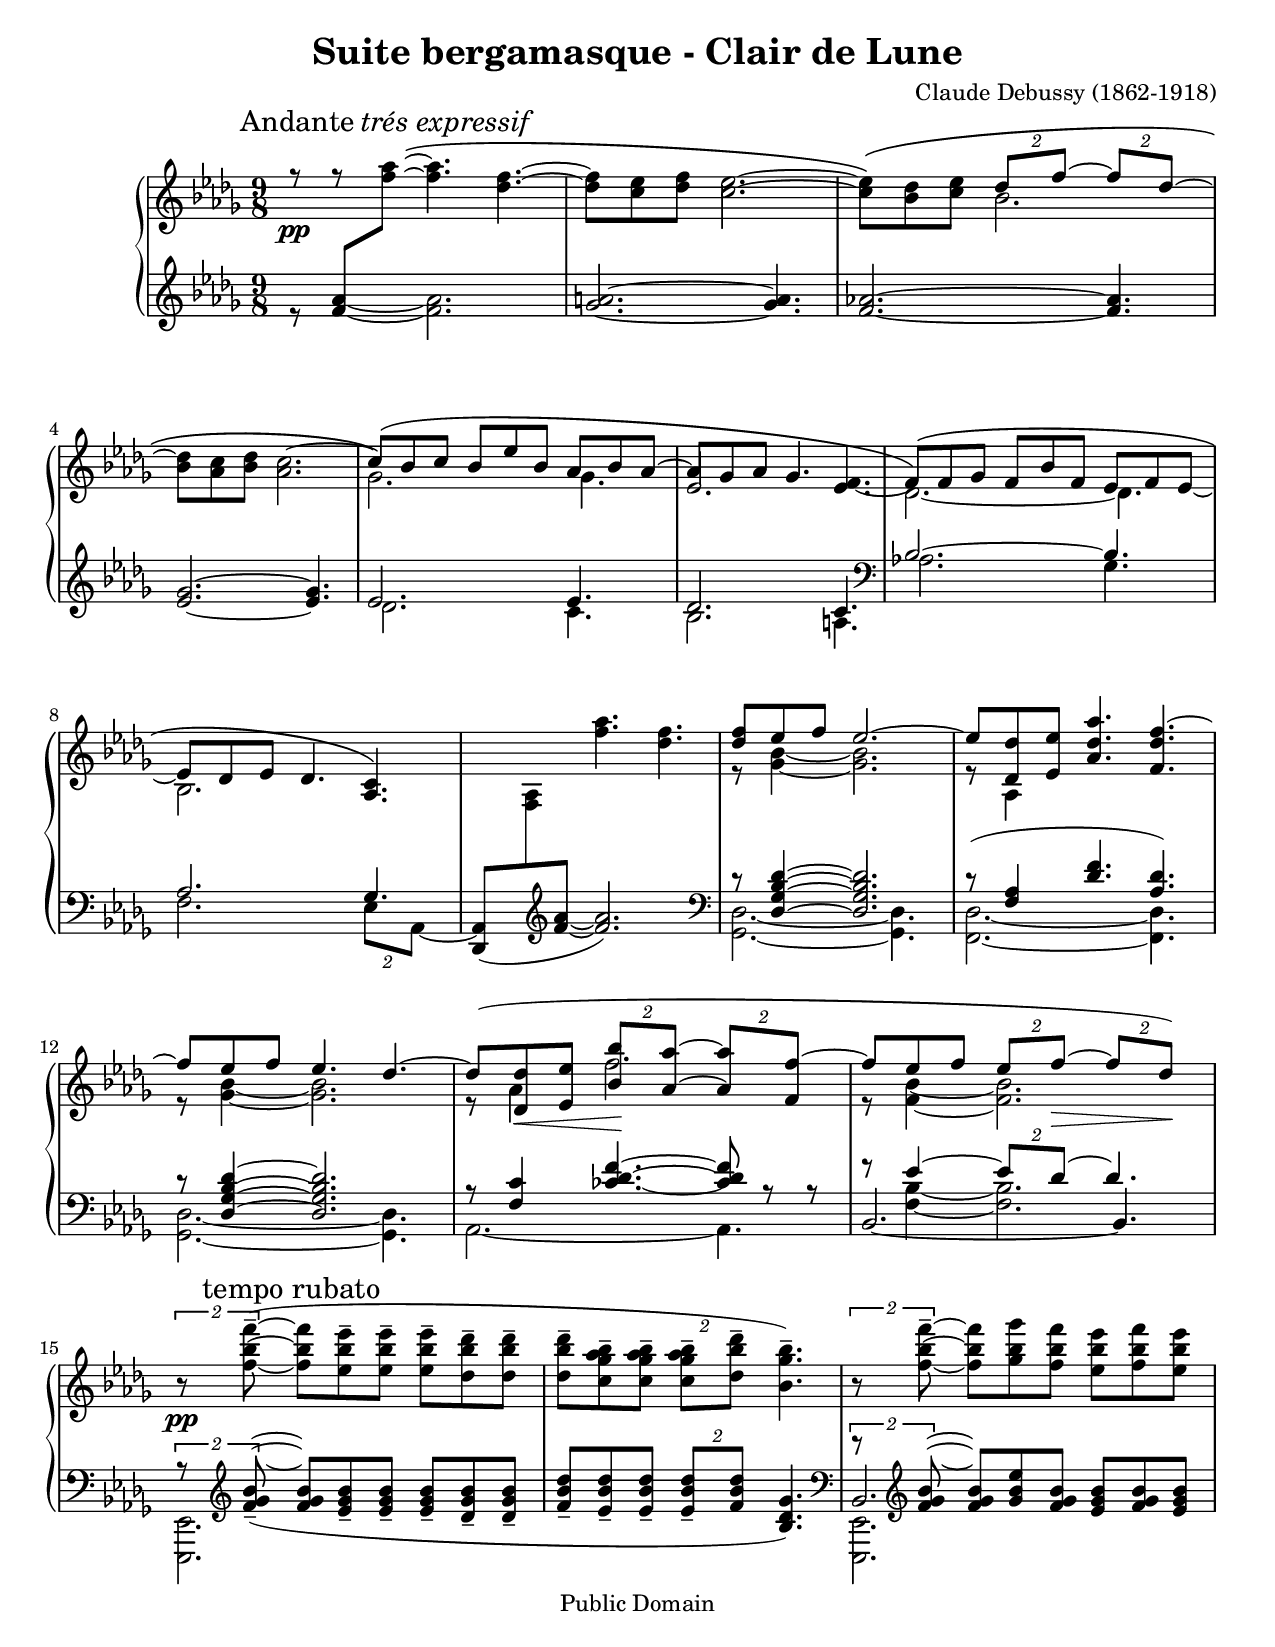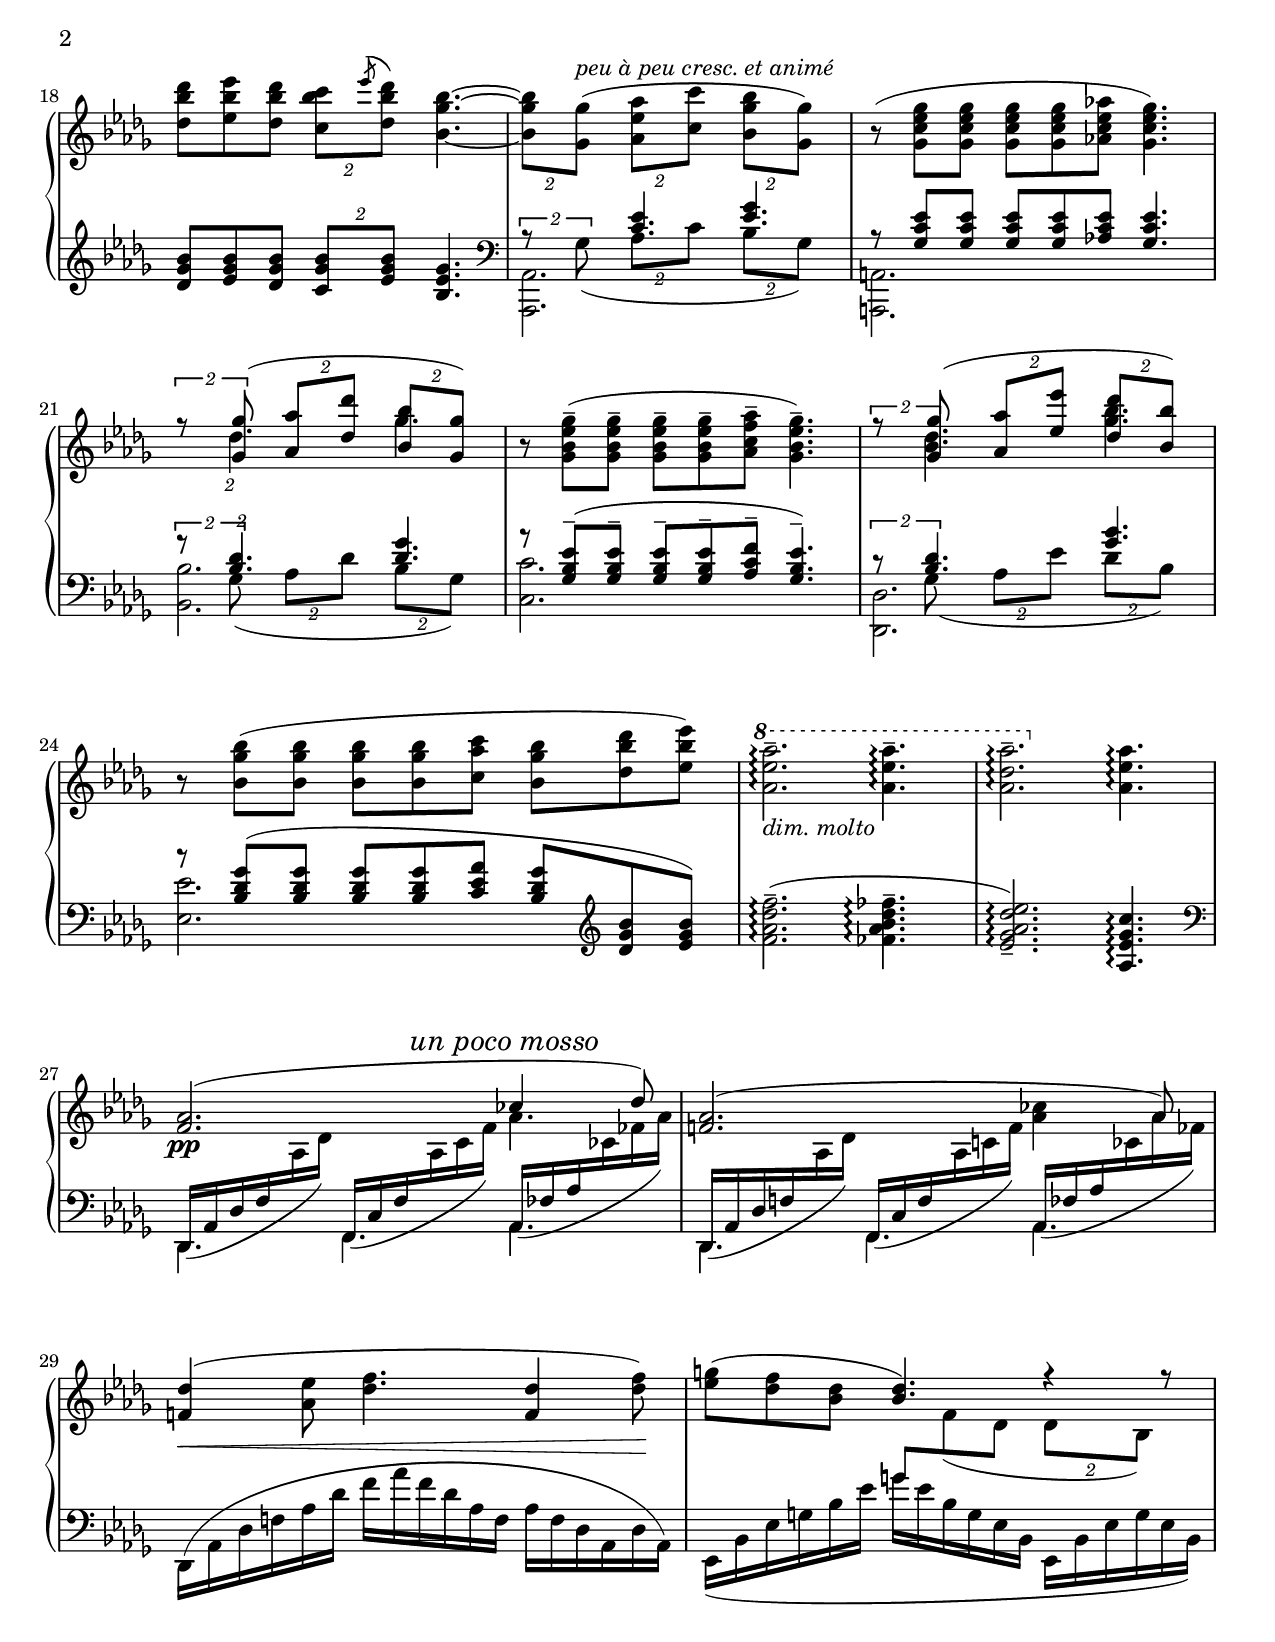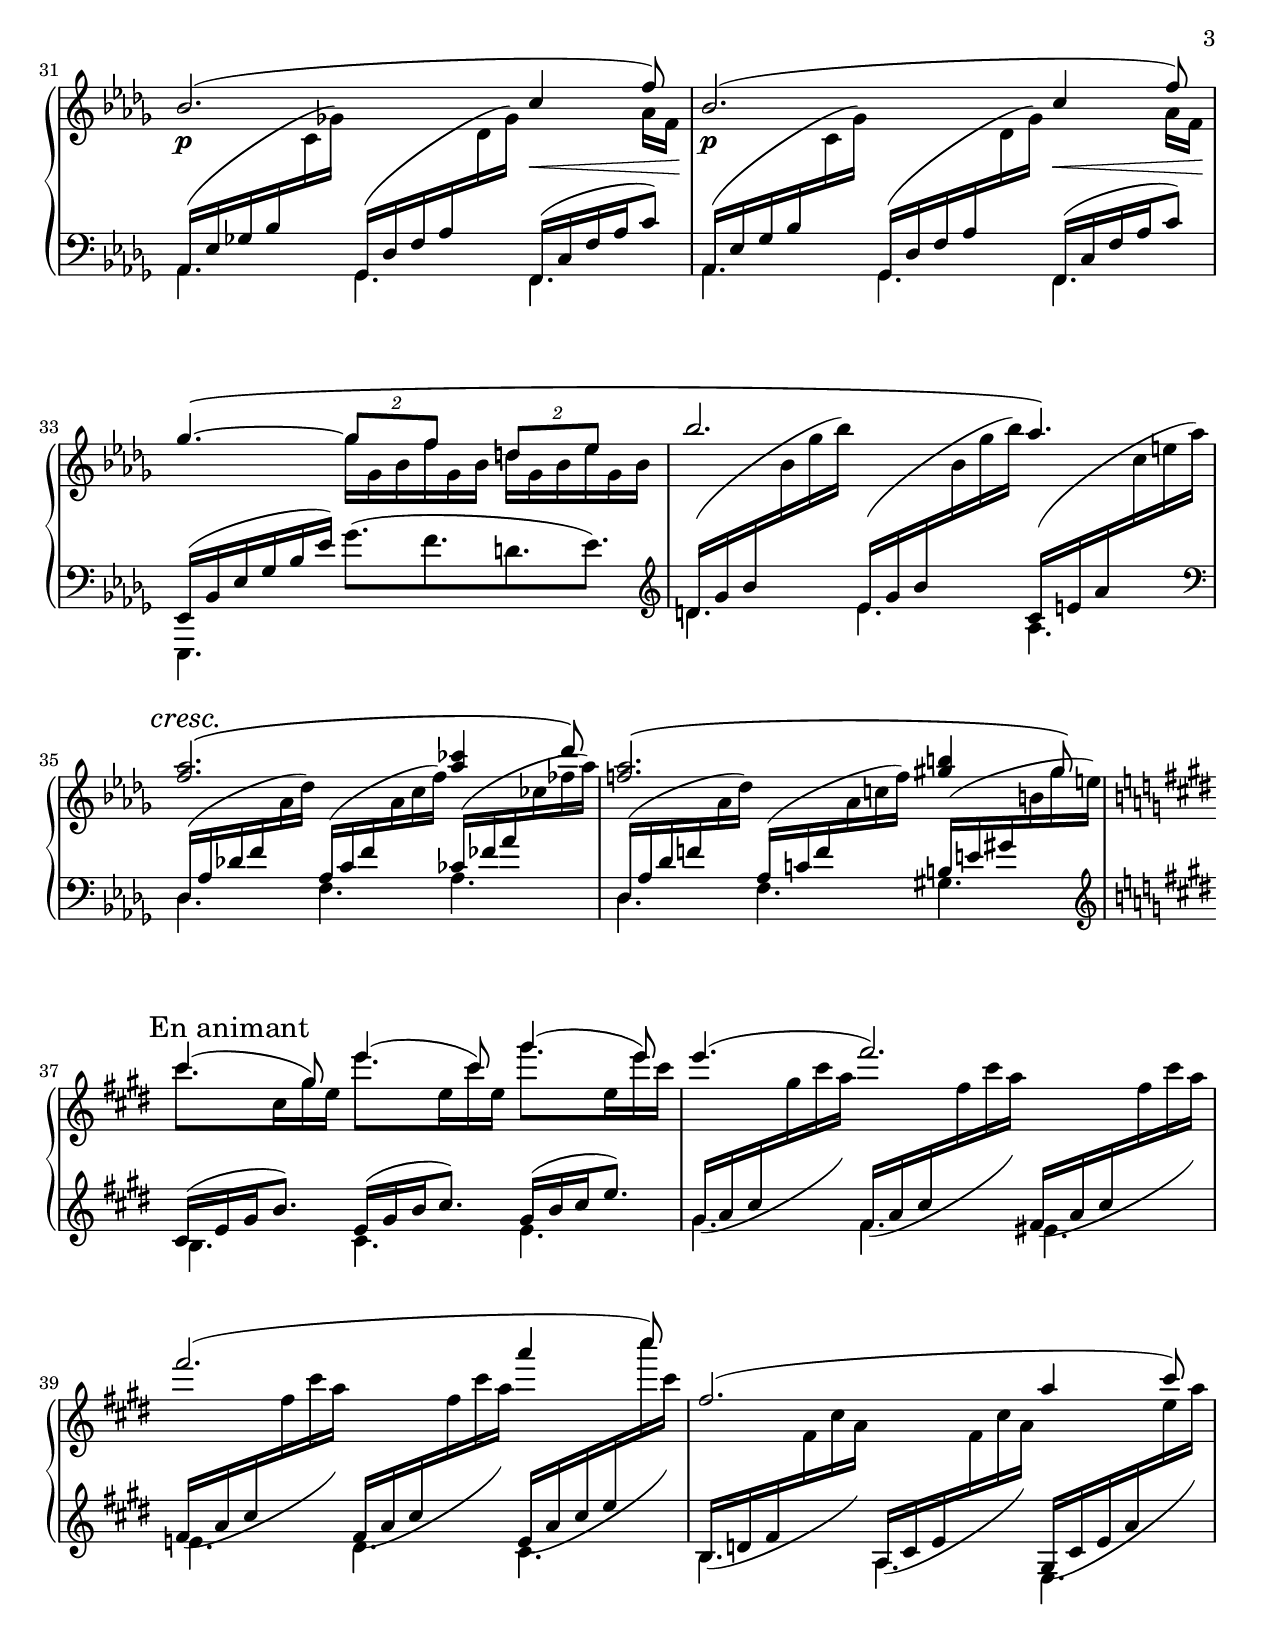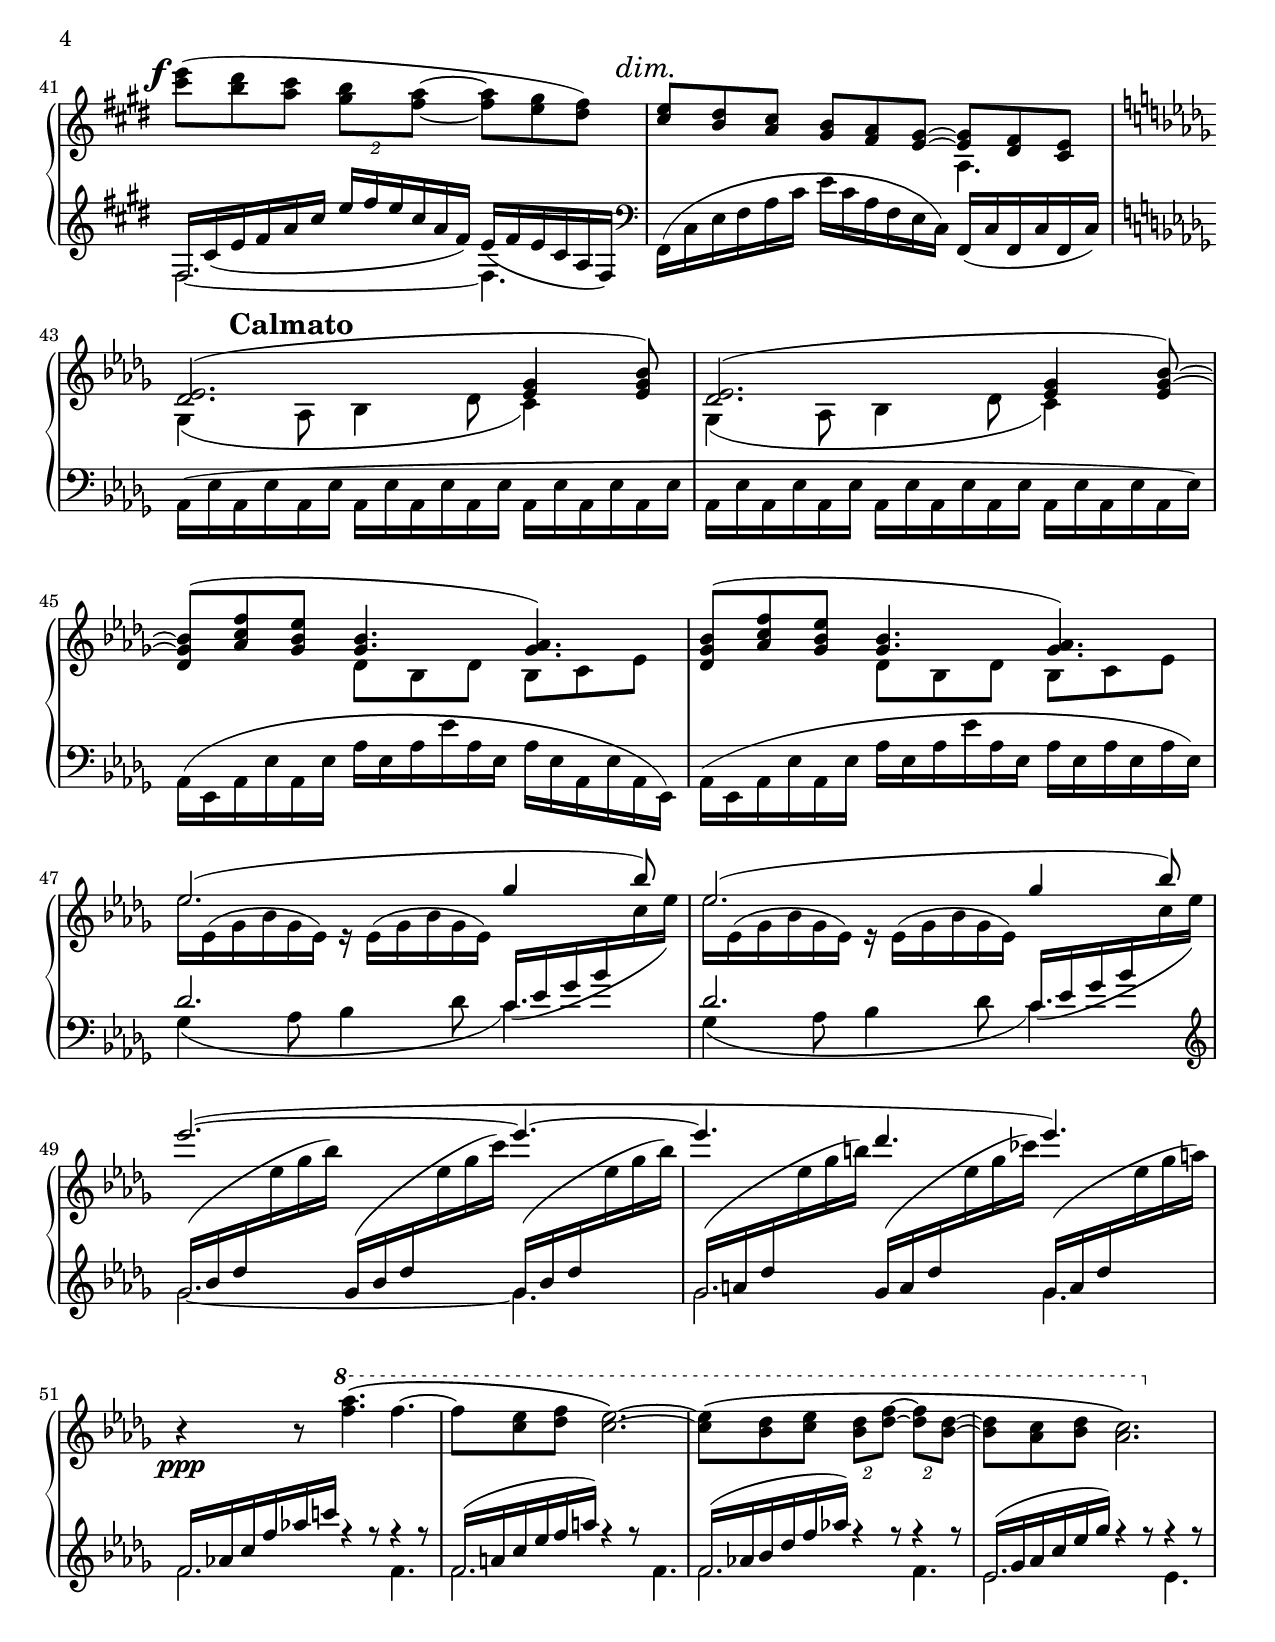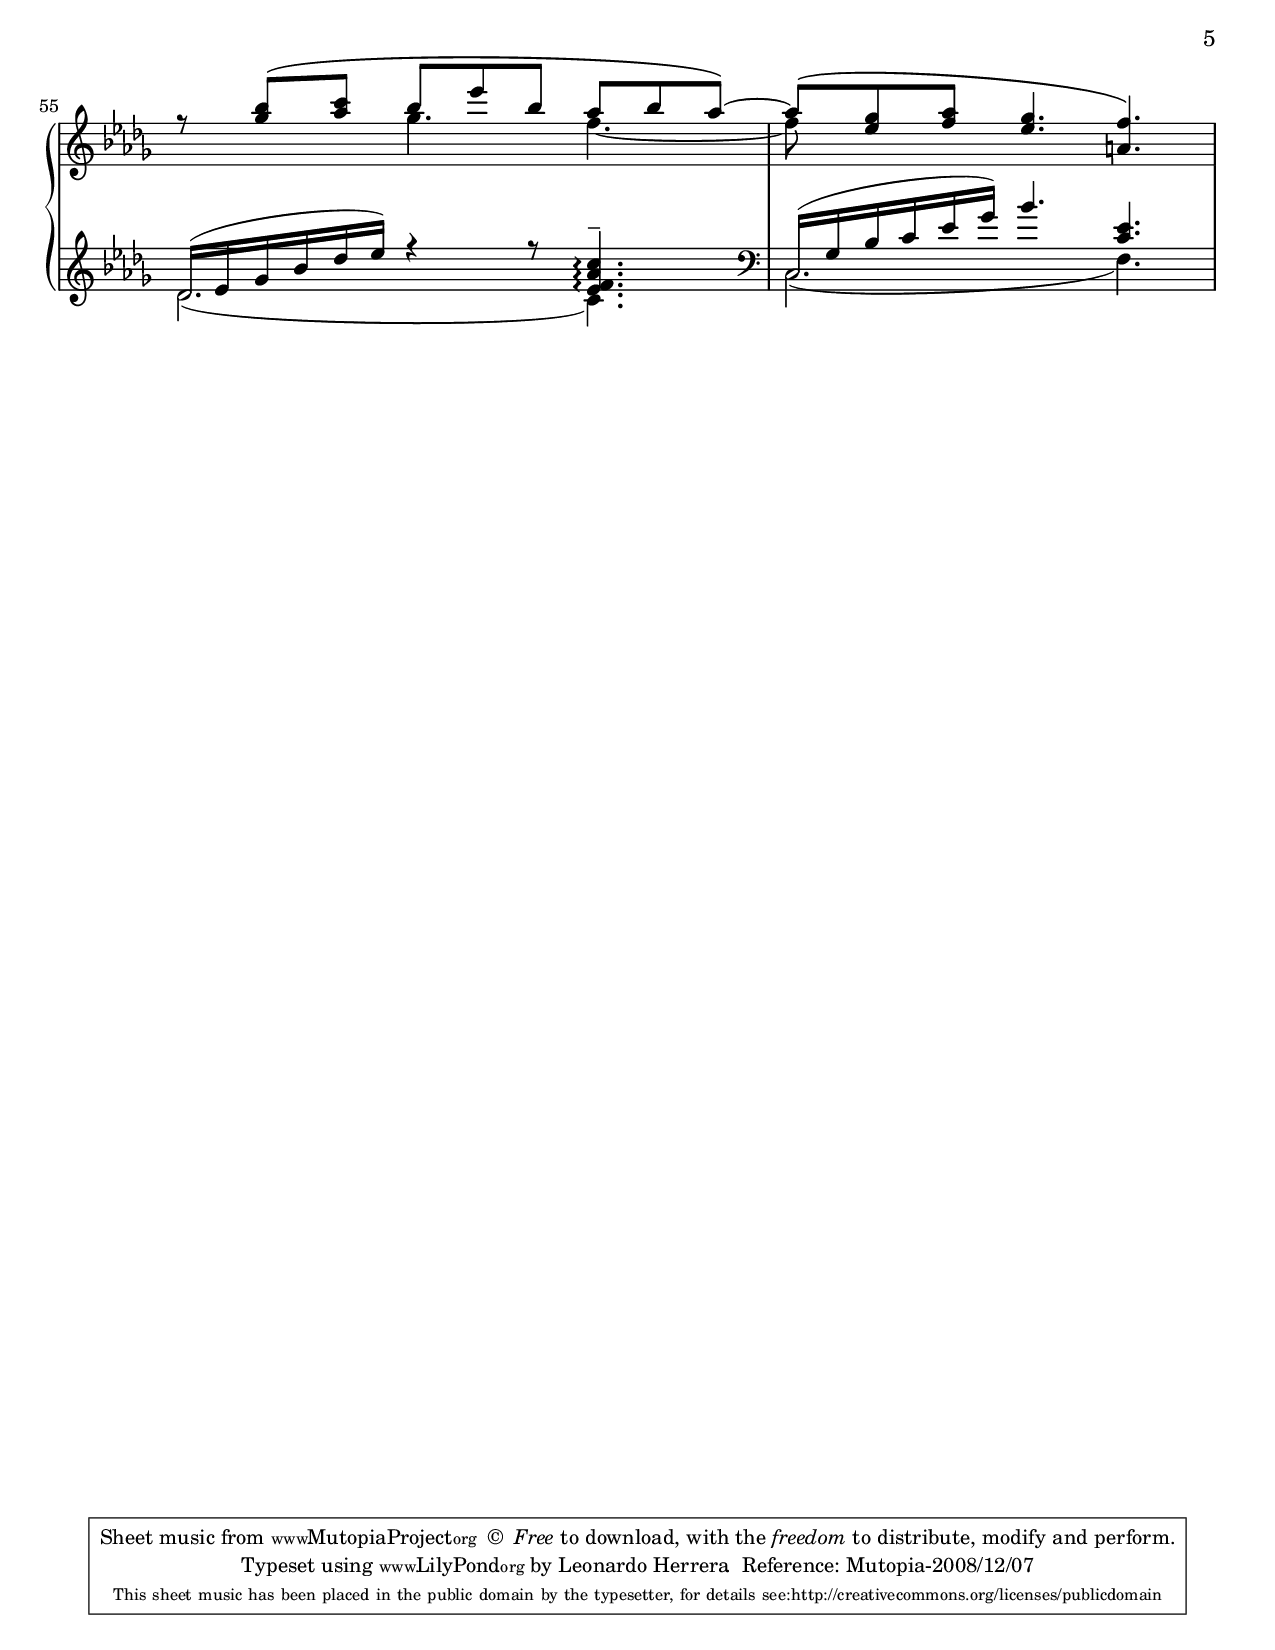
\header{
   composer          = "Claude Debussy (1862-1918)"
   title             = "Suite bergamasque - Clair de Lune"
   opus              = ""
   date		     = "1903"
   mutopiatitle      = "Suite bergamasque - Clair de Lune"
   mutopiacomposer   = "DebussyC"
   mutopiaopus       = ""
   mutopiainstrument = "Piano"
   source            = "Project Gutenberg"
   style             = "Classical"
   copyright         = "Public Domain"
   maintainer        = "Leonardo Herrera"
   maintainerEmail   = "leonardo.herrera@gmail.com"
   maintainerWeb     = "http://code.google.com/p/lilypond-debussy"
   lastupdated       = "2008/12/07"
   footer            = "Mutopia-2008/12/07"
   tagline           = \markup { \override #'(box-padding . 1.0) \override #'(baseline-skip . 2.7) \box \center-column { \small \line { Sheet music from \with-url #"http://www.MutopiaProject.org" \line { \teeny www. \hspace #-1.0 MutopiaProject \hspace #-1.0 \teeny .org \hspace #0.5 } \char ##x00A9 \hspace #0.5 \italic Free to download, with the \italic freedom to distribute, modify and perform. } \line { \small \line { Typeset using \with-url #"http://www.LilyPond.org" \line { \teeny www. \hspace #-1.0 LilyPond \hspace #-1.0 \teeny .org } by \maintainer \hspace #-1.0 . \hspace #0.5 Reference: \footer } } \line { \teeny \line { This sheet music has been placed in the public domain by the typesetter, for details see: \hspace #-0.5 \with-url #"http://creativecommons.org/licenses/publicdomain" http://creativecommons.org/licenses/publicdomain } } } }
}

\version "2.12.0"
\paper {
  #(set-paper-size "letter")
}

blanknotes = { \override NoteHead  #'transparent = ##t
	       \override Stem  #'transparent = ##t }
unblanknotes = { \revert NoteHead #'transparent
		 \revert Stem #'transparent }
blankhead = { \override NoteHead  #'transparent = ##t
	       }
unblankhead = { \revert NoteHead #'transparent
		  }

mBreak = { \break }

stemExtend = \once \override Stem #'length = #22
noFlag = \once \override Stem #'flag-style = #'no-flag

upper = \relative c'' {
	\clef treble
	\key des \major
	\time 9/8
	\override Staff.NoteCollision #'merge-differently-dotted = ##t
	\override Staff.NoteCollision #'merge-differently-headed = ##t

	\override Score.RehearsalMark #'Y-offset = #0.1
	\mark \markup { \upright Andante \italic "trés expressif" }


	<<
		{
			% 1
			r8 \pp
			r8 \blanknotes <f aes>8\(  ~ \unblanknotes \stemDown <f aes>4. <des f>4. ~
			% 2
			<des f>8[<c ees>8 <des f>8] <c ees>2. ~
			% 3
			<c ees>8 \) \( <bes des>8 <c ees>8 \stemUp \times 3/2{ des8[f] ~ } \times 3/2{ f8[des] ~ }

\mBreak

			% 4
			\stemNeutral <bes des>8 <aes c>8 <bes des>8 <aes c>2. ~

			% 5
			\stemUp c8 \) \( [bes8 c8] bes8[ees8 bes8] aes8[bes8 aes8] ~ \stemNeutral

			% 6
			aes8 [ges aes] ges4. s4.

			% 7
			\tieDown \stemDown  des2. \) ~ des4.

\mBreak

			% 8
			bes2.

		}
		\\
		{
			% 1
			s2. s4.
			% 2
			s2. s4.
			% 3
			s4. bes'2. ~
			% 4
			%\blanknotes <bes des>8 \unblanknotes
			s2. s4.
			% 5
			ges2. ges4.
			% 6
			\stemUp ees2. <ees f>4. ~
			% 7
			\stemUp \phrasingSlurUp f8 \( [f ges] f8[bes f]  ees8[f ees] ~
			% 8
			ees8 [des ees] des4. <aes c>4. \)
		}
	>>

	% 9
	\blanknotes  s8 s8 s8 \unblanknotes <f'' aes>4. <des f>4. ~

	% 10
	<<
		{<des f>8 ees f ees2. ~}
		\\
		{r8 <ges, bes>4 ~ <ges bes>2. }
	>>

	% 11
	<<
		{ ees'8 <des des,> <ees ees,> <aes, des aes'>4. <f des' f>4. ~ }
		\\
		{r8 aes,4 }
	>>

\mBreak

	% 12
	<<
		{f''8 ees f ees4. des4. ~ }
		\\
		{r8 <ges, bes>4 ~ <ges bes>2. }
	>>

	% 13
	<<
		{
			des'8 ( <des des,>8
			\< <ees ees,>8
			% tuplets specified individually to avoid grouping
			\times 3/2{ <bes bes'>8 \! <aes aes'>8 ~ }
			\times 3/2{ <aes aes'>8 <f f'>8 ~ }
			% 14
			f'8 ees8 f8
			\times 3/2{ ees8 f \> ~ }
			\times 3/2{ f des ) \! }
		}
		\\
		{
			r8 aes4 f'2.
			% 14
			r8 <f, bes>4 ~ <f bes>2.
		}
	>>

\mBreak

	%15
	{ \tupletUp \times 3/2{r8\pp <f' bes f'-->8 ~ ( }  <f bes f'>8 [<ees bes' ees-->8  <ees bes' ees-->8] <ees bes' ees-->8 [<des bes' des-->8 <des bes' des-->8] }

	%16
	<des bes' des>8--  <c ges' aes bes>-- <c ges' aes bes>-- \times 3/2 { <c ges' aes bes>--  <des bes' des>8-- } <bes ges' bes>4.-- )

	% 17
	\tupletUp \times 3/2 { r8 <f' bes f'>-- ~ } <f bes f'> <ges bes ges'> <f bes f'> <ees bes' ees> <f bes f'> <ees bes' ees>

\mBreak


	% 18
	<des bes' des>8 <ees bes' ees> <des bes' des>

	\tupletDown \times 3/2 { <c bes' c> [ \acciaccatura { \slurUp ees'8 \slurNeutral } <des, bes' des> ] } <bes ges' bes>4. ~

	% 19
	\times 3/2 {<bes ges' bes>8 <ges ges'> ^\markup { \italic "peu à peu cresc. et animé" } (  }
	\times 3/2 {<aes ees' aes> <c c'>}
	\times 3/2 {<bes ges' bes> <ges ges'> )}

	% 20
	r8 ( <ges c ees ges> <ges c ees ges>
	<ges c ees ges> <ges c ees ges> <aes c ees aes> <ges c ees ges>4. )

\mBreak


	% 21
	<<
		{ \times 3/2 {r8 <ges ges'> ( } \times 3/2{<aes aes'> <des des'>} \times 3/2{<bes bes'> <ges ges'> )} }
		\\
		{ \times 3/2 {s8 des'4.} ges }
	>>

	% 22
	r8 <ges, bes ees ges>-- (<ges bes ees ges>-- <ges bes ees ges>-- <ges bes ees ges>-- <aes c f aes>-- <ges bes ees ges>4.-- )

	% 23
	<<
		{
			\stemDown
			\tupletUp
			\times 3/2{ r8 <bes des>4. }
			<ges' bes>4.
		}
		\\
		{
			\stemUp
			\slurUp
			\tupletUp
			s8 s16 <ges, ges'>8 ( s16
			\times 3/2{ <aes aes'>8 <ees' ees'> }
			\times 3/2{ <des des'> <bes bes'> ) }
		}
	>>

\mBreak


	% 24
	r8 <bes ges' bes> ( <bes ges' bes>
	<bes ges' bes> <bes ges' bes> <c aes' c>
	<bes ges' bes> <des bes' des> <ees bes' ees> )

	% 25
	\ottava #1
       \set Staff.ottavation = #"8"
	<aes ees' aes>2.\arpeggio-- _\markup { \italic "dim. molto" } <aes ees' aes>4.\arpeggio--

	% 26
	<aes des aes'>2.\arpeggio--
	\ottava #0
	<aes, ees' aes>4.\arpeggio

\mBreak

	% 27
	<<
		{ <f aes>2.\pp ( ces'4 des8 ) }
		\\
		{ s2.\mark \markup { \italic "un poco mosso" }  aes4. }
	>>

	% 28
	 <f aes>2. ( <aes ces>4 aes8 )

\mBreak

	% 29
	<f des'>4 \< ( <aes ees'>8 <des f>4. <des f,>4 <des f>8 \! )

	% 30
	<<
		{
			\stemDown
			\slurUp
			<ees g>8 ( <des f> <des bes> \stemUp <des bes>4. )  r4 r8
		}
		\\
		{
			s4. \change Staff = lower \stemUp \blankhead g,8 \unblankhead \change Staff = upper \stemDown f ( des \times 3/2 { des bes ) } 
		}
	>>

\mBreak

	% 31
	<<
		{ bes'2.\p ( c4 f8 ) }
		\\
		{ s2. s4 \< aes,16 f \! }
	>>

	% 32
	<<
		{ bes2.\p ( c4 f8 ) }
		\\
		{ s2. s4 \< aes,16 f \! }
	>>

	% 33
	<<
		{
			ges'4. ~ \( \times 3/2 { ges8[ f ] } \times 3/2 { d [ ees ] }
			
			% 35
			bes'2. aes4. \)
		}
		\\
		{
			s4. ges16[ ges, bes f' ges, bes]
			d [ges, bes ees ges, bes]
		}
        >>

\mBreak

	% 35
	\stemUp \phrasingSlurUp
	\mark \markup{ \italic "cresc." } <f' aes>2. \(   <aes ces>4 \stemUp des8 \)

	% 36
	<f, aes>2. \( <gis b>4 gis8 \)

	\key e \major

\mBreak
	% 37
	<<
		{
		\stemUp \slurUp
		\override Score.RehearsalMark #'Y-offset = #0.2
		\mark \markup { "En animant" }
		cis4 ( gis8 )
		e'4 ( cis 8 )
		gis'4 ( e8 )
		}
		\\
		{
		cis8. [ cis,16 gis' e ]
		e'8. [ e,16 cis' e, ]
		gis'8. [ e,16 e' cis ]
		}
	>>

	% 38
	\stemUp \slurUp
	e4. ( fis2. )

	% 39
	fis2. ( a4 cis8 )
	
	% 40
	fis,,2. ( a4 cis8 )

\mBreak

	% 41
	\stemNeutral
	\mark \markup { \dynamic "f" }
	<cis e>8 ( <b dis> <a cis> \times 3/2 { <gis b> <fis a> ~ } <fis a> <e gis> <dis fis> )

	% 42
	\mark \markup { \italic "dim." }
	<<
	{ <cis e> <b dis> <a cis>  <gis b> <fis a> <e gis> ~ <e gis> <dis fis> <cis e> }
	\\
	{
		s2. a4.
	}
	>>
	
	\key des \major
	%43
	
	\mBreak
	
	<<
	{
		
		<des ees>2. ( <ees ges>4 <ees ges bes>8 )
	}
	\\
	{
		ges,4 ( \mark \markup { \bold "Calmato" } aes8 bes4 des8 c4 )
	}
	>>
	
	% 44
	<<
	{
		<des ees>2. ( <ees ges>4 <ees ges bes>8 ~ )
		
		% 45
		<des ges bes>8 ( <aes' c f> <ges bes ees> <ges bes>4. <ges aes>4. ) 
	
	}
	\\
	{
		ges,4 ( aes8 bes4 des8 c4 )
		
		% 45
		
		s8 s8 s8 s8 des8 bes des bes c ees
		
	}
	>>
	
	% 46
	<<
	{
		<des ges bes>8 ( <aes' c f> <ges bes ees> <ges bes>4.  <ges aes>4. )
	} 
	\\ 
	{
		
		s4 s8 des8 bes des bes c ees 
	}
	>>
	
	\mBreak
	
	% 47
	<<
	{
		\stemUp ees'2. ( ges4 bes8 )
	}
	\\
	{
		\slurUp ees,16 ees, ( ges bes ges ees ) r ees ( ges bes ges ees ) 
	}
	>>
	% 48
	<<
	{
		\stemUp ees'2. ( ges4 bes8 )
	}
	\\
	{
		\slurUp ees,16 ees, ( ges bes ges ees ) r ees ( ges bes ges ees ) 
	}
	>>
	
	%\mBreak
	

	% 49
	\stemUp \slurUp \tieUp
	ees''2. ~ ( ees4. 

	% 50
	~ ees des ees )

	%51
	 r4 \ppp r8 \ottava #1  \stemDown <f aes>4.  \( f4. ~
	
	% 52
	f8 <c ees> <des f> <c ees>2. ~ \)
	
	% 53
	<c ees>8 \( <bes des> <c ees> \times 3/2 {<bes des> <des f>  ~} \times 3/2 {<des f> <bes des>  ~ }
	
	% 54
	<bes des> <aes c> <bes des> <aes c>2. \) \ottava #0
	
	%55
	<<
	{
		r8 <ges bes>8 \( <aes c> bes ees bes aes bes aes \) ~
		%56
		aes8 \( <ees ges> <f aes> <ees ges>4. <f a,> \) ~
	}
	\\
	{
		s4 s8 ges4. f ~
		%56
		f8 s4 s8 s4
	}
	>>
}

lower = \relative c' {
	\key des \major
	\time 9/8
	\override Staff.NoteCollision #'merge-differently-dotted = ##t
	\override Staff.NoteCollision #'merge-differently-headed = ##t

	% 1
	<<
		{ s8  <f aes>8 \change Staff = upper \relative c''{ \stemDown <f aes>8 } }
		\\
		% trick to make legatto...
		{ r8 \blanknotes <f aes>4 ~ \unblanknotes <f aes>2. }
	>>

	% 2
	<ges a>2. ~ <ges a>4.

	% 3
	<f aes>2. ~ <f aes>4.

	% 4
	<ees ges>2. ~ <ees ges>4.

	% 5
	<<
		{ ees2. ees4. }
		\\
		{ des2. c4. }
	>>
	% 6
	<<
		{des2. c4.}
		\\
		{bes2. a4. \clef bass}
	>>
	% 7
	<<
		{bes2. ~ bes4.}
		\\
		{aes2.   ges4.}
	>>

	% 8
	<<
		{
			aes2. ges4.

			% 9

			s2. s4.
		}
		\\
		{
			\stemDown f2. \times 3/2 { ees8[aes,] ~ } |

			% 9

			\stemUp <aes des,>8 (
			\change Staff=upper \stemDown <aes' f>8
			\change Staff = lower \clef treble \stemUp <f' aes> ~ <f aes>2.
			)
			\clef bass
		}
	>>


	% 10
	<<
		{ r8 <des, ges bes des>4 ~ <des ges bes des>2. }
		\\
		{ <ges, des'>2. ~ <ges des'>4. }
	>>

	% 11
	<<
		{r8 (<f' aes>4 <des' f>4. <aes des>4.) }
		\\
		{<des, f,>2. ~ <des f,>4.}
	>>

	% 12
	<<
		{ r8 <des ges bes des>4 ~ <des ges bes des>2.}
		\\
		{<ges, des'>2. ~ <ges des'>4.}
	>>

	% 13
	<<
		{
			r8 <f' c'>4
			\override TieColumn #'tie-configuration =
				#'((10.0 . 1) (8.0 . 1) (5.0 . -1))
			<ces' des f>4. ~
			<ces des f>8
			r8 r8
		}
		\\
		{
			aes,2. ~
			aes4.
		}
	>>

	% 14

	<<
		{r8 ees''4 ~ \times 3/2{ees8 des ~ } des4.}
		\\
		{s8 <f, bes>4 ~ <f bes>2.}
		\\
		{\tieDown bes,2. ~ bes4.}
	>>

	% 15
	<<
		{
			\times 3/2{r8 \clef treble
			\slurDown
			<f'' ges bes>8_- ~ ( } \mark "tempo rubato"

			<f ges bes>8 [
			<ees ges bes>8_-
			<ees ges bes>8_-]

			<ees ges bes>8_- [
			<des ges bes>_-
			<des ges bes>_-]

			% 16
			<f bes des>8_-
			<ees bes' des>_-
			<ees bes' des>_- \times 3/2{<ees bes' des>8_- <f bes des>}
			<bes, des ges>4. ) \clef bass
		}
		\\
		{
			<ees,, ees,>2.

			% 16

			s2. s4.
		}
	>>

	% 17
	<<
		{\times 3/2{r8 \clef treble <f'' ges bes>8 ~} <f ges bes> <ges bes ees> <f ges bes> <ees ges bes> <f ges bes> <ees ges bes> }
		\\
		{<ees,, ees,>2. s4.}
		\\
		{bes'2. s4.}
	>>

	% 18
	\relative c' {<des ges bes>8 <ees ges bes> <des ges bes> \times 3/2 {<c ges' bes> <ees ges bes>} <bes ees ges>4. } \clef bass

	% 19
	<<
		{
			\stemDown
			\slurDown
			\tupletUp
			\times 3/2 {r8 ges' ( }
			\tupletDown
			\times 3/2 {aes c}
			\times 3/2 {bes ges )}
		}
		\\
		{
			\stemUp s4. <c ees>4. <ees ges>4.
		}
		\\
		{
			\stemDown <aes,, aes,>2.
		}
	>>

	% 20
	<<
		{
			r8 <ges' c ees>8 <ges c ees>
			<ges c ees> <ges c ees> <aes c ees> <ges c ees>4.
		}
		\\
		{
			<a, a,>2. s4.
		}
	>>

	% 21
	<<
		{
			\times 3/2{s8 <bes' des>4.} s4.
		}
		\\
		{
			<bes bes,>2. \stemUp <des ges>4.
		}
		\\
		{
			\tupletUp \stemDown \slurDown \times 3/2 {r8 ges, ( } \tupletDown \times 3/2{aes des} \times 3/2{bes ges ) }
		}
	>>

	% 22
	<<
		{r8 <ges bes ees>-- (<ges bes ees>-- <ges bes ees>-- <ges bes ees>-- <aes c f>-- <ges bes ees>4.--) }
		\\
		{<c c,>2. s4.}
	>>

	% 23
	<<

		{
			\stemUp
			\tupletUp
			\times 3/2{ r8 <bes des>4. }
			<ges' bes>4.
		}
		\\
		{
			\stemDown \slurDown \tupletDown
			s8 s16 ges,8 ( s16
			\times 3/2{ aes8 ees' }
			\times 3/2{ des bes ) }
		}
		\\
		{\stemDown <des, des,>2. s4}
	>>

	% 24
	<<
		{
			r8 <bes' des ges> ( <bes des ges>
			<bes des ges> <bes des ges> <c ees aes>
			<bes des ges> \clef treble <des ges bes> <ees ges bes> )
		}
		\\
		{
			<ees ees,>2.
		}
	>>

	% 25
	<f aes des f>2.\arpeggio-- ( <fes aes bes des fes>4.\arpeggio--

	% 26
	<ees ges aes des ees>2.\arpeggio-- ) <aes, ees' ges c>4.\arpeggio \clef bass

	% 27
	<<
		{
			\stemUp
			\slurDown
			des,,16 ( aes' des f \change Staff = upper \stemDown \relative c' { aes des ) }
			\stemUp \change Staff = lower
			f, ( c' f  \change Staff = upper \stemDown \relative c' { aes c f ) }
			\stemUp \change Staff = lower
			aes, ( fes' aes  \change Staff = upper \stemDown \relative c' { ces fes aes ) }


		}
		\\
		{
			\stemDown des,,4. f aes
		}
	>>

	% 28
	<<
		{
			\slurDown
			\stemUp \change Staff = lower
			des,16 ( aes' des f \change Staff = upper \stemDown \relative c' { aes des ) }
			\stemUp \change Staff = lower
			f, ( c' f  \change Staff = upper \stemDown \relative c' { aes c f ) }
			\stemUp \change Staff = lower
			aes, ( fes' aes  \change Staff = upper \stemDown
				\relative c' { ces aes' fes ) }
		}
		\\
		{
			des,,4. f aes
		}

	>>


	% 29
	des,16 ( aes' des f aes des
	f aes f des aes f
	aes f des aes des aes )

	% 30
	\slurDown
	\stemDown
	ees16 ( bes' ees g bes ees 	g ees bes g ees bes  ees, bes' ees g ees bes )

	% 31
	<<
		{
			\stemUp
			aes16 ( ees' ges bes \change Staff = upper \stemDown \relative c' { c ges' ) }
			\stemUp \change Staff = lower
			ges, ( des' f  aes \change Staff = upper \stemDown \relative c' { des ges ) }
			\stemUp \change Staff = lower
			f, ( c' f aes c8 )
		}
		\\
		{
			\stemDown aes,4. ges f
		}
	>>

	% 32
	<<
		{
			\stemUp
			aes16 ( ees' ges bes \change Staff = upper \stemDown \relative c' { c ges' ) }
			\stemUp \change Staff = lower
			ges, ( des' f  aes \change Staff = upper \stemDown \relative c' { des ges ) }
			\stemUp \change Staff = lower
			f, ( c' f aes c8 )
		}
		\\
		{
			\stemDown aes,4. ges f
		}
	>>

	% 33

	<<
		{
			ees16 ( bes' ees ges bes ees )
			\stemDown ges8. [( f d ees )]
			\clef treble

		}
		\\
		{
			ees,,,4. s2.
		}

	>>

	% 34
	<<
		{
			% 34
			\stemUp
			d'''16 ( ges bes
			\change Staff = upper \stemDown
			bes ges' bes )

			\change Staff = lower \stemUp
			ees,, ( ges bes
			\change Staff = upper \stemDown
			bes ges' bes )

			\change Staff = lower \stemUp
			c,, ( e aes
			\change Staff = upper \stemDown
			c e aes )

			\change Staff = lower \clef bass

		}
		\\
		{
			% 34
			d,,4. ees aes,
		}
	>>






	% 35
	<<
		{
			\change Staff = lower \stemUp
			des,16 ( aes' des f
			\change Staff = upper \stemDown
			aes des )

			\change Staff = lower \stemUp
			aes, ( c f
			\change Staff = upper \stemDown
			aes c f )

			\change Staff = lower \stemUp
			ces, (fes aes
			\change Staff = upper \stemDown
			ces fes aes)
		}
		\\
		{
			\stemDown
			des,,,4. f aes
		}
	>>

	% 36
	<<
		{
			\change Staff = lower \stemUp
			des,16 ( aes' des f
			\change Staff = upper \stemDown
			aes des )

			\change Staff = lower \stemUp
			aes, ( c f
			\change Staff = upper \stemDown
			aes c f )

			\change Staff = lower \stemUp
			b,, (e gis
			\change Staff = upper \stemDown
			b gis' e)
		}
		\\
		{
			\stemDown
			des,,4. f gis

			\clef treble
			\key e \major
		}
	>>

	% 37
	<<
		{
			cis16 [ ( e gis b8. )]
			e,16 ( gis b cis8. )
			gis16 ( b cis e8. )
		}
		\\
		{
			b,4. cis e
		}

	>>

	% 38
	<<
		{
			\slurDown
			\change Staff = lower \stemUp
			gis16 (a cis
			\change Staff = upper \stemDown
			gis' cis a )

			\change Staff = lower \stemUp
			fis, (a cis
			\change Staff = upper \stemDown
			fis cis' a)

			\change Staff = lower \stemUp
			fis, ( a cis
			\change Staff = upper \stemDown
			fis cis' a)
		}
		\\
		{
			gis,4. fis eis
		}
	>>

	% 39
	<<
		{
			\slurDown fis16 ( a cis \change Staff = upper \stemDown fis cis' a )  
			\change Staff = lower \stemUp fis, ( a cis \change Staff = upper \stemDown fis cis' a )
			\change Staff = lower \stemUp e, ( a cis e \change Staff = upper \stemDown cis'' cis, )
		}
		\\
		{
			e,,4. dis cis
		}
	>>
	
	% 40
	<<
		{
			\slurDown b16 ( d fis \change Staff = upper \stemDown fis cis' a )
			\change Staff = lower \stemUp a, ( cis e \change Staff = upper \stemDown fis cis' a )
			\change Staff = lower \stemUp gis, ( cis e  a \change Staff = upper \stemDown e' a )
		}
		\\
		{
			b,,4. a e
		}
	>>
	% 41
	\stemNeutral
	<<
		{
				\slurDown fis16 cis' ( e fis a cis e fis e cis a fis ) \slurNeutral e (fis e cis a fis)
				\clef bass
		}
		\\
		{
			fis2. ~ fis4.
		}
	>>
	
	%42
	\slurNeutral fis,16 ( cis' e fis a cis e cis a fis e cis ) fis, ( cis' fis, cis' fis, cis' )
	
	\key des \major
	\stemDown
	% 43
	
	aes16 ( ees' aes, ees' aes, ees'
	aes, ees' aes, ees' aes, ees'
	aes, ees' aes, ees' aes, ees'
	
	% 44
	aes, ees' aes, ees' aes, ees'
	aes, ees' aes, ees' aes, ees'
	aes, ees' aes, ees' aes, ees'
	)
	
	\mBreak

	%45 
	
	aes,16 ( ees aes ees' aes, ees' 
	aes ees aes ees' aes, ees
	aes ees aes, ees' aes, ees )

	% 46
	\once \override Slur #'control-points = #'( ( 0.1992 . -0.1992) ( 10.161 . 6.575) ( 43.835 . 6.176) ( 47.223 . 2.391) )
	aes16 ( ees aes ees' aes, ees' 
	aes ees aes ees' aes, ees
	aes ees aes ees aes ees  )
	|
	% 47
	<<
	{
		\stemDown \slurDown
		ges4 ( aes8 bes4 des8 c4. )
	} \\
	{
		\stemUp des2. c16 ( ees ges bes  \change Staff = upper \stemDown c ees )
	}
	>>

	
	% 48
	<<
	{
		\stemDown \slurDown
		ges,,4 ( aes8 bes4 des8 c4. )
	} \\
	{
		\stemUp des2. c16 ( ees ges bes \change Staff = upper \stemDown c ees )
	}
	>>
	
	 \clef treble 
	<<
	{
		\stemUp ges,16 ( bes des \change Staff = upper \stemDown ees ges bes )
		\change Staff = lower \stemUp ges, ( bes des \change Staff = upper \stemDown ees ges c )
		\change Staff = lower \stemUp ges, ( bes des \change Staff = upper \stemDown ees ges bes )
	}
	\\
	{
		ges,2. ~ ges4.
	}
	>>
	
	<<
	{
		\change Staff = lower \stemUp ges16 ( a des \change Staff = upper \stemDown ees ges b )
		\change Staff = lower \stemUp ges,  ( a des \change Staff = upper \stemDown ees ges ces )
		\change Staff = lower \stemUp ges,  ( a des \change Staff = upper \stemDown ees ges a )
	}
	\\
	{
		ges,2. ges4.
	}
	>>
	
	\mBreak
	\slurNeutral
	% 51
	<<
	{

		\stemUp f16  aes c f aes c r4 r8 r4 r8
		% 52
		f,,16 ( a c ees f a ) r4 r8
	}
	\\
	{
		f,2. f4.
		% 52
		f2. f4.
	}
	>>
	
	%53
	<<
	{
		\stemUp f16 (aes bes des f aes ) r4 r8 r4 r8
		% 54
		ees,16 (ges aes c ees ges ) r4 r8 r4 r8
	}
	\\
	{
		f,2. f4.
		% 54
		ees2. ees4.
	}
	>>
	\mBreak
	% 55
	<<
	{
		des16 ( ees ges bes des ees ) r4 r8  <ees, f aes c>4. \arpeggio--
		%56
		\clef bass
		c,16 ( ges' bes c ees ges ) bes4. <c, ees>
	}
	\\
	{
		des2. ( c4.)
		%56
		c,2. ( f4. )
	}
	>>
}

\score {
	\new PianoStaff <<
		\context Staff = "upper" {
			% \set PianoStaff.instrumentName = "Piano  "
			#(set-accidental-style 'piano)

			\upper
		}
		\context Staff = "lower" {
			#(set-accidental-style 'piano)
			\lower
		}
	>>
	\layout { }
	\midi { }
}
